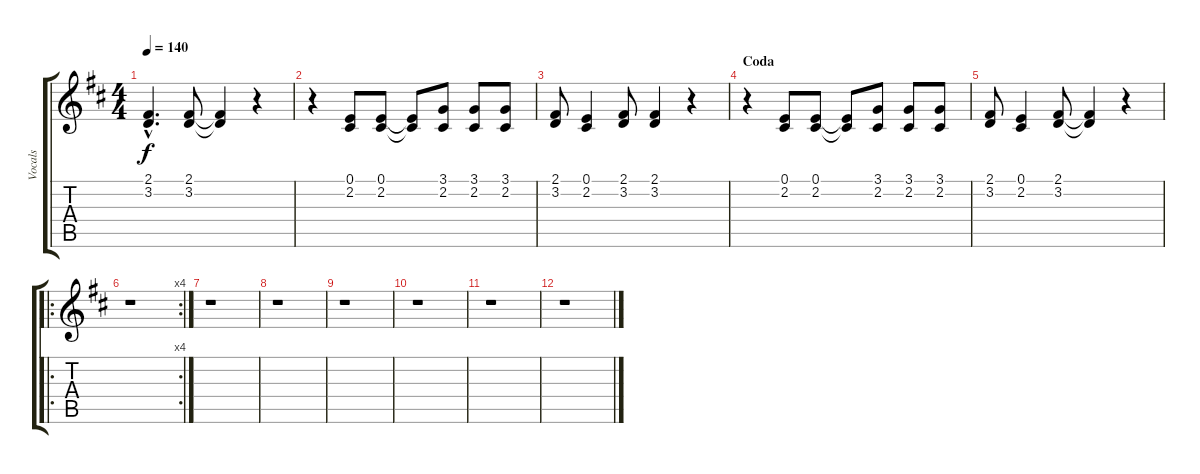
\track ("Vocals" "Vocals") {instrument brightacousticpiano}
\staff {score tabs}
\tuning (E4 B3 G3 D3 A2 E2) {hide}
\ts (4 4)
\tempo 140
\clef g2
\ks d
(2.1{hac} 3.2{hac}).4{d dy f} (2.1 3.2).8 (2.1{t} 3.2{t}).4 r.4 |
r.4 (0.1 2.2).8 (0.1 2.2).8 (0.1{t} 2.2{t}).8 (3.1 2.2).8 (3.1 2.2).8 (3.1 2.2).8 |
(2.1 3.2).8 (0.1 2.2).4 (2.1 3.2).8 (2.1 3.2).4 r.4 |
\section ("" "Coda")
r.4 (0.1 2.2).8 (0.1 2.2).8 (0.1{t} 2.2{t}).8 (3.1 2.2).8 (3.1 2.2).8 (3.1 2.2).8 |
(2.1 3.2).8 (0.1 2.2).4 (2.1 3.2).8 (2.1{t} 3.2{t}).4 r.4 |
\ro
\rc 4
r.1 |
r.1 |
r.1 |
r.1 |
r.1{volume 0} |
r.1 |
r.1
